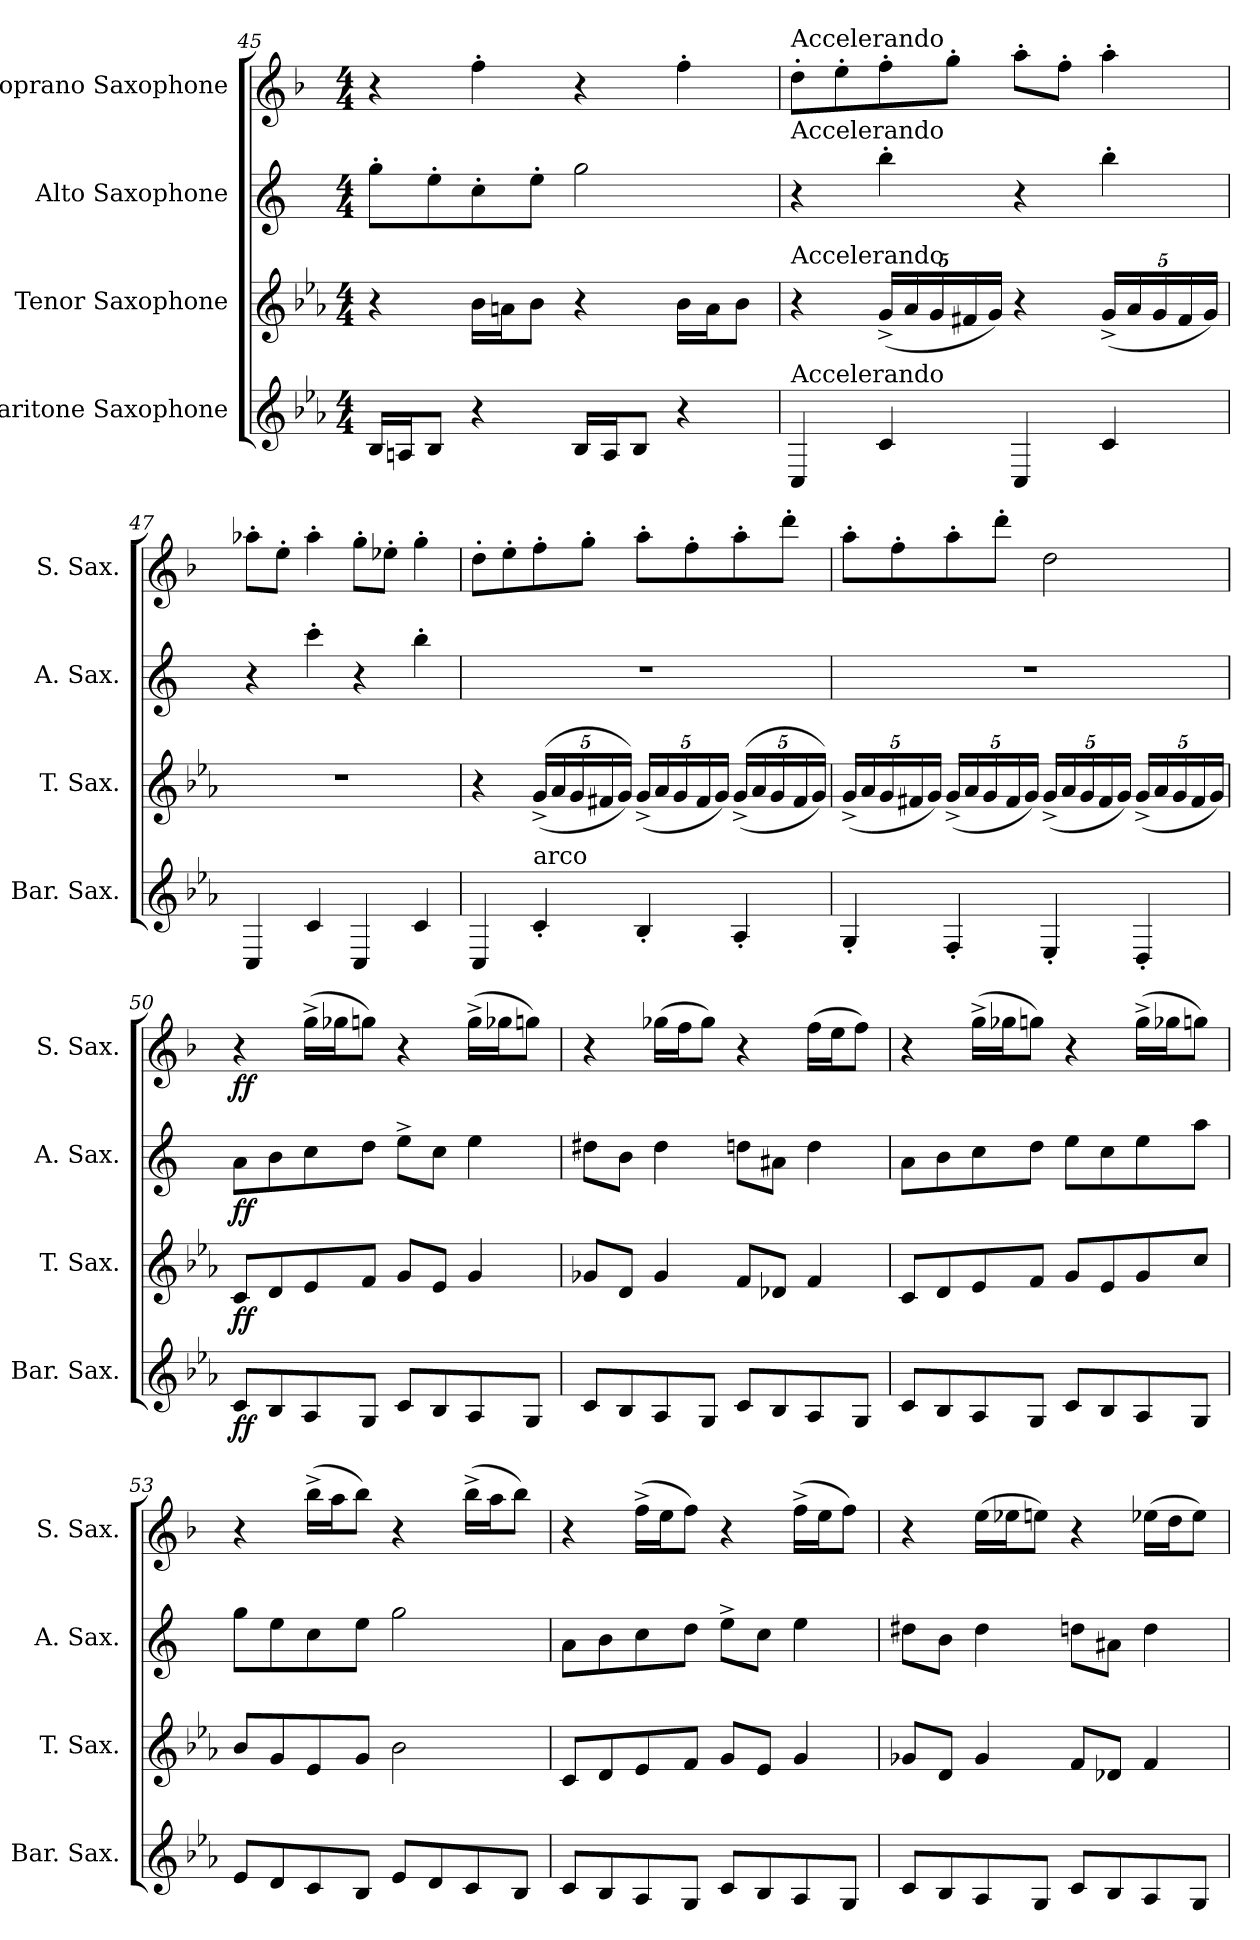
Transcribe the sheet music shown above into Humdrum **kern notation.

**kern	**dynam	**kern	**dynam	**kern	**dynam	**kern	**dynam
*part4	*part4	*part3	*part3	*part2	*part2	*part1	*part1
*staff4	*staff4	*staff3	*staff3	*staff2	*staff2	*staff1	*staff1
*I"Baritone Saxophone	*	*I"Tenor Saxophone	*	*I"Alto Saxophone	*	*I"Soprano Saxophone	*
*I'Bar. Sax.	*	*I'T. Sax.	*	*I'A. Sax.	*	*I'S. Sax.	*
!!LO:LB:g=z
*clefG2	*	*clefG2	*	*clefG2	*	*clefG2	*
*ITrd12c21	*	*ITrd8c14	*	*ITrd5c9	*	*ITrd1c2	*
*k[b-e-a-]	*	*k[b-e-a-]	*	*k[b-e-a-]	*	*k[b-e-a-]	*
*M4/4	*	*M4/4	*	*M4/4	*	*M4/4	*
=45	=45	=45	=45	=45	=45	=45	=45
16BB-/LL	.	4r	.	8b-'\L	.	4r	.
16AAn/J	.	.	.	.	.	.	.
8BB-/J	.	.	.	8g'\	.	.	.
4r	.	16B-\LL	.	8e-'\	.	4ee-'\	.
.	.	16An\J	.	.	.	.	.
.	.	8B-\J	.	8g'\J	.	.	.
16BB-/LL	.	4r	.	2b-\	.	4r	.
16AA/J	.	.	.	.	.	.	.
8BB-/J	.	.	.	.	.	.	.
4r	.	16B-\LL	.	.	.	4ee-'\	.
.	.	16A\J	.	.	.	.	.
.	.	8B-\J	.	.	.	.	.
=46	=46	=46	=46	=46	=46	=46	=46
*	*	*	*	*	*	*MM140	*
!	!	!	!	!	!	!LO:TX:a:t=Accelerando	!
!	!	!	!	!LO:TX:a:t=Accelerando	!	!	!
!	!	!LO:TX:a:t=Accelerando	!	!	!	!	!
!LO:TX:a:t=Accelerando	!	!	!	!	!	!	!
4CC/	.	4r	.	4r	.	8cc'\L	.
.	.	.	.	.	.	8dd'\	.
*	*	*Xbrackettup	*	*	*	*	*
4C/	.	(20G^/LL	.	4dd'\	.	8ee-'\	.
.	.	20A-/	.	.	.	.	.
.	.	20G/	.	.	.	.	.
.	.	.	.	.	.	8ff'\J	.
.	.	20F#X/	.	.	.	.	.
.	.	20G/JJ)	.	.	.	.	.
4CC/	.	4r	.	4r	.	8gg'\L	.
.	.	.	.	.	.	8ee-'\J	.
4C/	.	(20G^/LL	.	4dd'\	.	4gg'\	.
.	.	20A-/	.	.	.	.	.
.	.	20G/	.	.	.	.	.
.	.	20F#/	.	.	.	.	.
.	.	20G/JJ)	.	.	.	.	.
=47	=47	=47	=47	=47	=47	=47	=47
*	*	*	*	*	*	*MM144	*
4CC/	.	1r	.	4r	.	8gg-X'\L	.
.	.	.	.	.	.	8dd'\J	.
4C/	.	.	.	4ee-'\	.	4gg-'\	.
4CC/	.	.	.	4r	.	8ff'\L	.
.	.	.	.	.	.	8dd-X'\J	.
4C/	.	.	.	4dd'\	.	4ff'\	.
!!LO:LB:g=z
=48	=48	=48	=48	=48	=48	=48	=48
*	*	*	*	*	*	*MM148	*
4CC/	.	4r	.	1r	.	8cc'\L	.
.	.	.	.	.	.	8dd'\	.
!LO:TX:a:t=arco	!	!	!	!	!	!	!
4C'/	.	((20G^/LL	.	.	.	8ee-'\	.
.	.	20A-/	.	.	.	.	.
.	.	20G/	.	.	.	.	.
.	.	.	.	.	.	8ff'\J	.
.	.	20F#X/	.	.	.	.	.
.	.	20G/JJ))	.	.	.	.	.
4BB-'/	.	(20G^/LL	.	.	.	8gg'\L	.
.	.	20A-/	.	.	.	.	.
.	.	20G/	.	.	.	.	.
.	.	.	.	.	.	8ee-'\	.
.	.	20F#/	.	.	.	.	.
.	.	20G/JJ)	.	.	.	.	.
4AA-'/	.	((20G^/LL	.	.	.	8gg'\	.
.	.	20A-/	.	.	.	.	.
.	.	20G/	.	.	.	.	.
.	.	.	.	.	.	8ccc'\J	.
.	.	20F#/	.	.	.	.	.
.	.	20G/JJ))	.	.	.	.	.
=49	=49	=49	=49	=49	=49	=49	=49
*	*	*	*	*	*	*MM152	*
4GG'/	.	(20G^/LL	.	1r	.	8gg'\L	.
.	.	20A-/	.	.	.	.	.
.	.	20G/	.	.	.	.	.
.	.	.	.	.	.	8ee-'\	.
.	.	20F#X/	.	.	.	.	.
.	.	20G/JJ)	.	.	.	.	.
4FF'/	.	(20G^/LL	.	.	.	8gg'\	.
.	.	20A-/	.	.	.	.	.
.	.	20G/	.	.	.	.	.
.	.	.	.	.	.	8ccc'\J	.
.	.	20F#/	.	.	.	.	.
.	.	20G/JJ)	.	.	.	.	.
4EE-'/	.	(20G^/LL	.	.	.	2cc\	.
.	.	20A-/	.	.	.	.	.
.	.	20G/	.	.	.	.	.
.	.	20F#/	.	.	.	.	.
.	.	20G/JJ)	.	.	.	.	.
4DD'/	.	(20G^/LL	.	.	.	.	.
.	.	20A-/	.	.	.	.	.
.	.	20G/	.	.	.	.	.
.	.	20F#/	.	.	.	.	.
.	.	20G/JJ)	.	.	.	.	.
!!LO:PB:g=z
=50	=50	=50	=50	=50	=50	=50	=50
*	*	*	*	*	*	*MM156	*
!	!LO:DY:b	!	!LO:DY:b	!	!LO:DY:b	!	!LO:DY:b
8C/L	ff	8C/L	ff	8c\L	ff	4r	ff
8BB-/	.	8D/	.	8d\	.	.	.
8AA-/	.	8E-/	.	8e-\	.	(16ff^\LL	.
.	.	.	.	.	.	16ff-X\J	.
8GG/J	.	8F/J	.	8f\J	.	8ffn\J)	.
8C/L	.	8G/L	.	8g^\L	.	4r	.
8BB-/	.	8E-/J	.	8e-\J	.	.	.
8AA-/	.	4G/	.	4g\	.	(16ff^\LL	.
.	.	.	.	.	.	16ff-X\J	.
8GG/J	.	.	.	.	.	8ffn\J)	.
=51	=51	=51	=51	=51	=51	=51	=51
8C/L	.	8G-X/L	.	8f#X\L	.	4r	.
8BB-/	.	8D/J	.	8d\J	.	.	.
8AA-/	.	4G-/	.	4f#\	.	(16ff-X\LL	.
.	.	.	.	.	.	16ee-\J	.
8GG/J	.	.	.	.	.	8ff-\J)	.
8C/L	.	8F/L	.	8fn\L	.	4r	.
8BB-/	.	8D-X/J	.	8c#X\J	.	.	.
8AA-/	.	4F/	.	4f\	.	(16ee-\LL	.
.	.	.	.	.	.	16dd\J	.
8GG/J	.	.	.	.	.	8ee-\J)	.
=52	=52	=52	=52	=52	=52	=52	=52
8C/L	.	8C/L	.	8c\L	.	4r	.
8BB-/	.	8D/	.	8d\	.	.	.
8AA-/	.	8E-/	.	8e-\	.	(16ff^\LL	.
.	.	.	.	.	.	16ff-X\J	.
8GG/J	.	8F/J	.	8f\J	.	8ffn\J)	.
8C/L	.	8G/L	.	8g\L	.	4r	.
8BB-/	.	8E-/	.	8e-\	.	.	.
8AA-/	.	8G/	.	8g\	.	(16ff^\LL	.
.	.	.	.	.	.	16ff-X\J	.
8GG/J	.	8c/J	.	8cc\J	.	8ffn\J)	.
!!LO:LB:g=z
=53	=53	=53	=53	=53	=53	=53	=53
8E-/L	.	8B-/L	.	8b-\L	.	4r	.
8D/	.	8G/	.	8g\	.	.	.
8C/	.	8E-/	.	8e-\	.	(16aa-^\LL	.
.	.	.	.	.	.	16gg\J	.
8BB-/J	.	8G/J	.	8g\J	.	8aa-\J)	.
8E-/L	.	2B-\	.	2b-\	.	4r	.
8D/	.	.	.	.	.	.	.
8C/	.	.	.	.	.	(16aa-^\LL	.
.	.	.	.	.	.	16gg\J	.
8BB-/J	.	.	.	.	.	8aa-\J)	.
=54	=54	=54	=54	=54	=54	=54	=54
8C/L	.	8C/L	.	8c\L	.	4r	.
8BB-/	.	8D/	.	8d\	.	.	.
8AA-/	.	8E-/	.	8e-\	.	(16ee-^\LL	.
.	.	.	.	.	.	16dd\J	.
8GG/J	.	8F/J	.	8f\J	.	8ee-\J)	.
8C/L	.	8G/L	.	8g^\L	.	4r	.
8BB-/	.	8E-/J	.	8e-\J	.	.	.
8AA-/	.	4G/	.	4g\	.	(16ee-^\LL	.
.	.	.	.	.	.	16dd\J	.
8GG/J	.	.	.	.	.	8ee-\J)	.
=55	=55	=55	=55	=55	=55	=55	=55
8C/L	.	8G-X/L	.	8f#X\L	.	4r	.
8BB-/	.	8D/J	.	8d\J	.	.	.
8AA-/	.	4G-/	.	4f#\	.	(16dd\LL	.
.	.	.	.	.	.	16dd-X\J	.
8GG/J	.	.	.	.	.	8ddn\J)	.
8C/L	.	8F/L	.	8fn\L	.	4r	.
8BB-/	.	8D-X/J	.	8c#X\J	.	.	.
8AA-/	.	4F/	.	4f\	.	(16dd-X\LL	.
.	.	.	.	.	.	16cc\J	.
8GG/J	.	.	.	.	.	8dd-\J)	.
=	=	=	=	=	=	=	=
*-	*-	*-	*-	*-	*-	*-	*-
